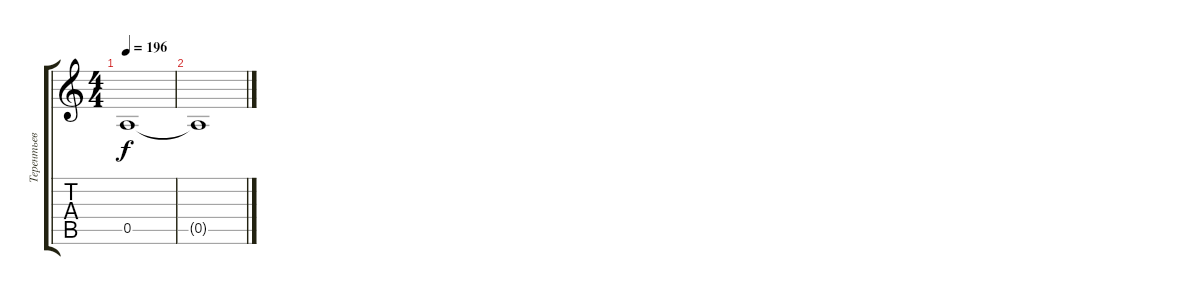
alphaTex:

\track ("Терентьев" "Терентьев") {instrument overdrivenguitar}
\staff {score tabs}
\tuning (E4 B3 G3 D3 A2 E2) {hide}
\ts (4 4)
\tempo 196
\clef g2
\ks c
0.5{t}.1{dy f} |
0.5{t}.1
